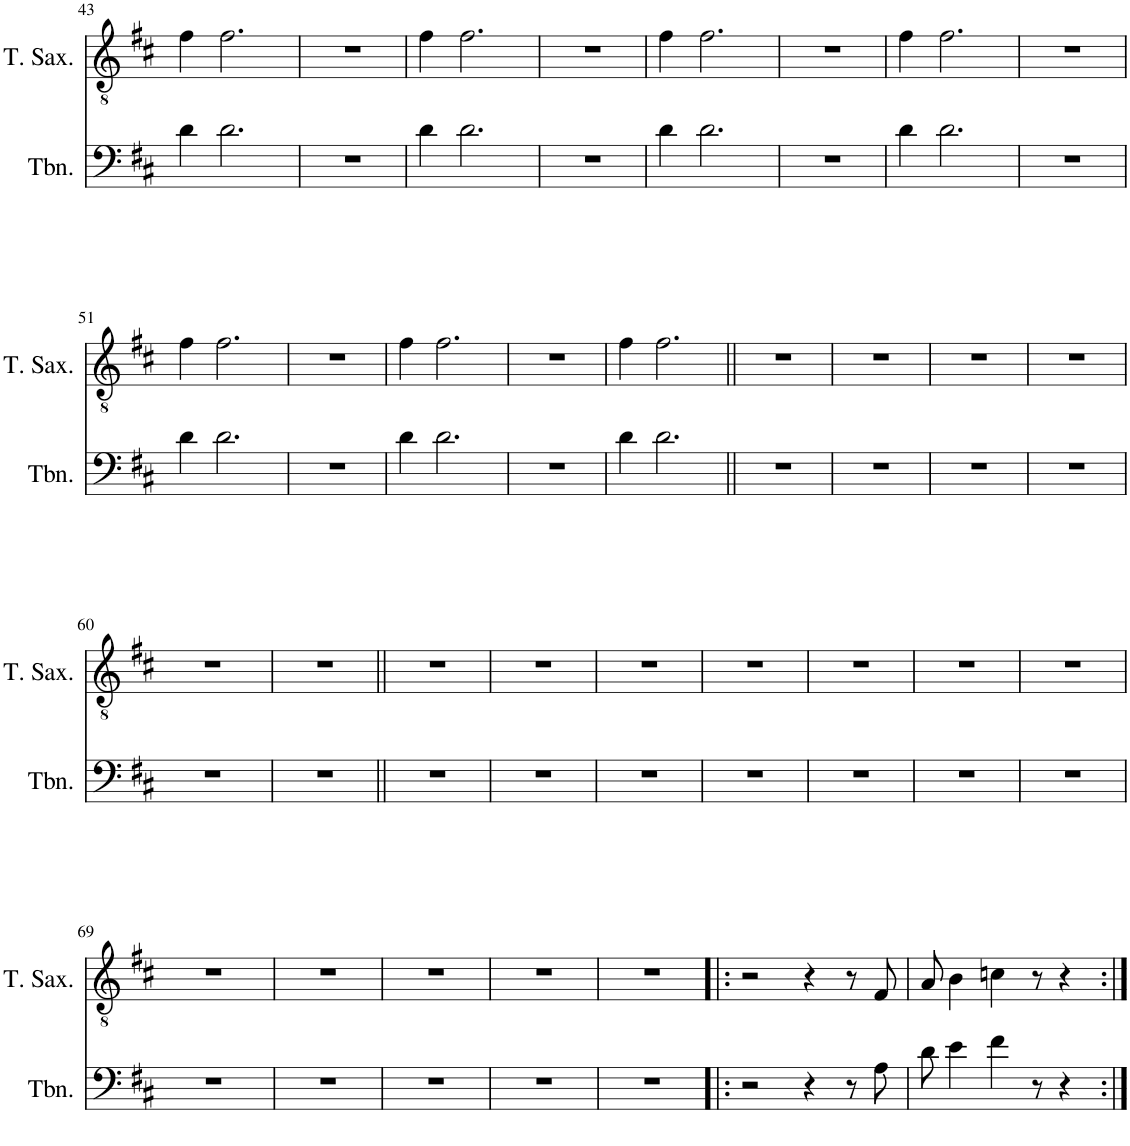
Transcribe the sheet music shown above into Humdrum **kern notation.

**kern	**kern
*part2	*part1
*staff2	*staff1
*I"Trombone	*I"Tenor Saxophone
*I'Tbn.	*I'T. Sax.
!!LO:PB:g=z
*clefF4	*clefGv2
*	*ITrd8c14
*k[f#c#]	*k[f#c#]
*M4/4	*M4/4
=43	=43
4d\	4f#\
2.d\	2.f#\
=44	=44
1r	1r
=45	=45
4d\	4f#\
2.d\	2.f#\
=46	=46
1r	1r
=47	=47
4d\	4f#\
2.d\	2.f#\
=48	=48
1r	1r
=49	=49
4d\	4f#\
2.d\	2.f#\
=50	=50
1r	1r
!!LO:LB:g=z
=51	=51
4d\	4f#\
2.d\	2.f#\
=52	=52
1r	1r
=53	=53
4d\	4f#\
2.d\	2.f#\
=54	=54
1r	1r
=55	=55
4d\	4f#\
2.d\	2.f#\
=56||	=56||
1r	1r
=57	=57
1r	1r
=58	=58
1r	1r
=59	=59
1r	1r
!!LO:LB:g=z
=60	=60
1r	1r
=61	=61
1r	1r
=62||	=62||
1r	1r
=63	=63
1r	1r
=64	=64
1r	1r
=65	=65
1r	1r
=66	=66
1r	1r
=67	=67
1r	1r
=68	=68
1r	1r
!!LO:LB:g=z
=69	=69
1r	1r
=70	=70
1r	1r
=71	=71
1r	1r
=72	=72
1r	1r
=73	=73
1r	1r
=74!|:	=74!|:
2r	2r
4r	4r
8r	8r
8A\	8F#/
=75	=75
8d\	8A/
4e\	4B\
4f#\	4cn\
8r	8r
4r	4r
=:|!	=:|!
*-	*-
